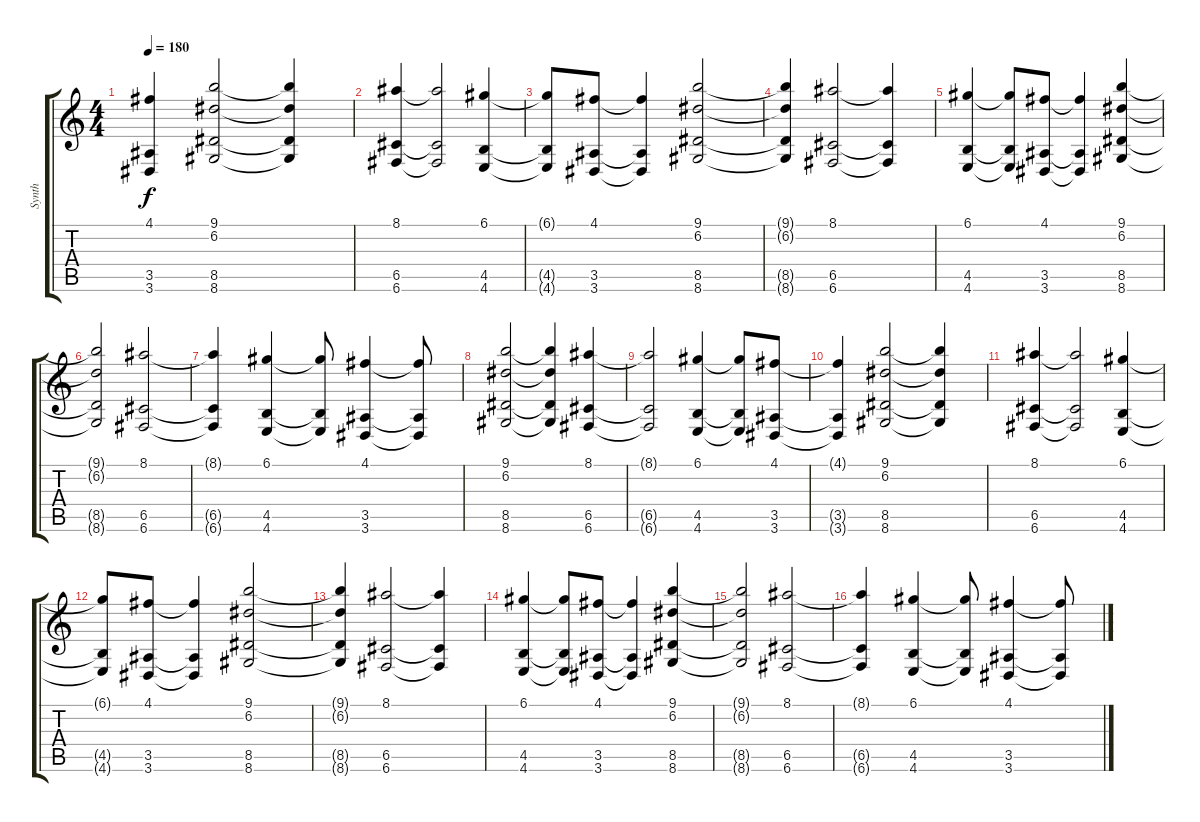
\track ("Synth" "Synth") {instrument stringensemble1}
\staff {score tabs}
\tuning (D5 A4 F4 C4 G3 C3) {hide}
\ts (4 4)
\tempo 180
\clef g2
\ks c
(4.1{t} 3.5{t} 3.6{t}).4{dy f} (9.1 6.2 8.5 8.6).2 (9.1{t} 6.2{t} 8.5{t} 8.6{t}).4 |
(8.1 6.5 6.6).4 (8.1{t} 6.5{t} 6.6{t}).2 (6.1 4.5 4.6).4 |
(6.1{t} 4.5{t} 4.6{t}).8 (4.1 3.5 3.6).8 (4.1{t} 3.5{t} 3.6{t}).4 (9.1 6.2 8.5 8.6).2 |
(9.1{t} 6.2{t} 8.5{t} 8.6{t}).4 (8.1 6.5 6.6).2 (8.1{t} 6.5{t} 6.6{t}).4 |
(6.1 4.5 4.6).4 (6.1{t} 4.5{t} 4.6{t}).8 (4.1 3.5 3.6).8 (4.1{t} 3.5{t} 3.6{t}).4 (9.1 6.2 8.5 8.6).4 |
(9.1{t} 6.2{t} 8.5{t} 8.6{t}).2 (8.1 6.5 6.6).2 |
(8.1{t} 6.5{t} 6.6{t}).4 (6.1 4.5 4.6).4 (6.1{t} 4.5{t} 4.6{t}).8 (4.1 3.5 3.6).4 (4.1{t} 3.5{t} 3.6{t}).8 |
(9.1 6.2 8.5 8.6).2{volume 9} (9.1{t} 6.2{t} 8.5{t} 8.6{t}).4 (8.1 6.5 6.6).4 |
(8.1{t} 6.5{t} 6.6{t}).2 (6.1 4.5 4.6).4 (6.1{t} 4.5{t} 4.6{t}).8 (4.1 3.5 3.6).8 |
(4.1{t} 3.5{t} 3.6{t}).4 (9.1 6.2 8.5 8.6).2 (9.1{t} 6.2{t} 8.5{t} 8.6{t}).4 |
(8.1 6.5 6.6).4 (8.1{t} 6.5{t} 6.6{t}).2 (6.1 4.5 4.6).4 |
(6.1{t} 4.5{t} 4.6{t}).8 (4.1 3.5 3.6).8 (4.1{t} 3.5{t} 3.6{t}).4 (9.1 6.2 8.5 8.6).2 |
(9.1{t} 6.2{t} 8.5{t} 8.6{t}).4 (8.1 6.5 6.6).2 (8.1{t} 6.5{t} 6.6{t}).4 |
(6.1 4.5 4.6).4 (6.1{t} 4.5{t} 4.6{t}).8 (4.1 3.5 3.6).8 (4.1{t} 3.5{t} 3.6{t}).4 (9.1 6.2 8.5 8.6).4 |
(9.1{t} 6.2{t} 8.5{t} 8.6{t}).2 (8.1 6.5 6.6).2 |
(8.1{t} 6.5{t} 6.6{t}).4 (6.1 4.5 4.6).4 (6.1{t} 4.5{t} 4.6{t}).8 (4.1 3.5 3.6).4 (4.1{t} 3.5{t} 3.6{t}).8
